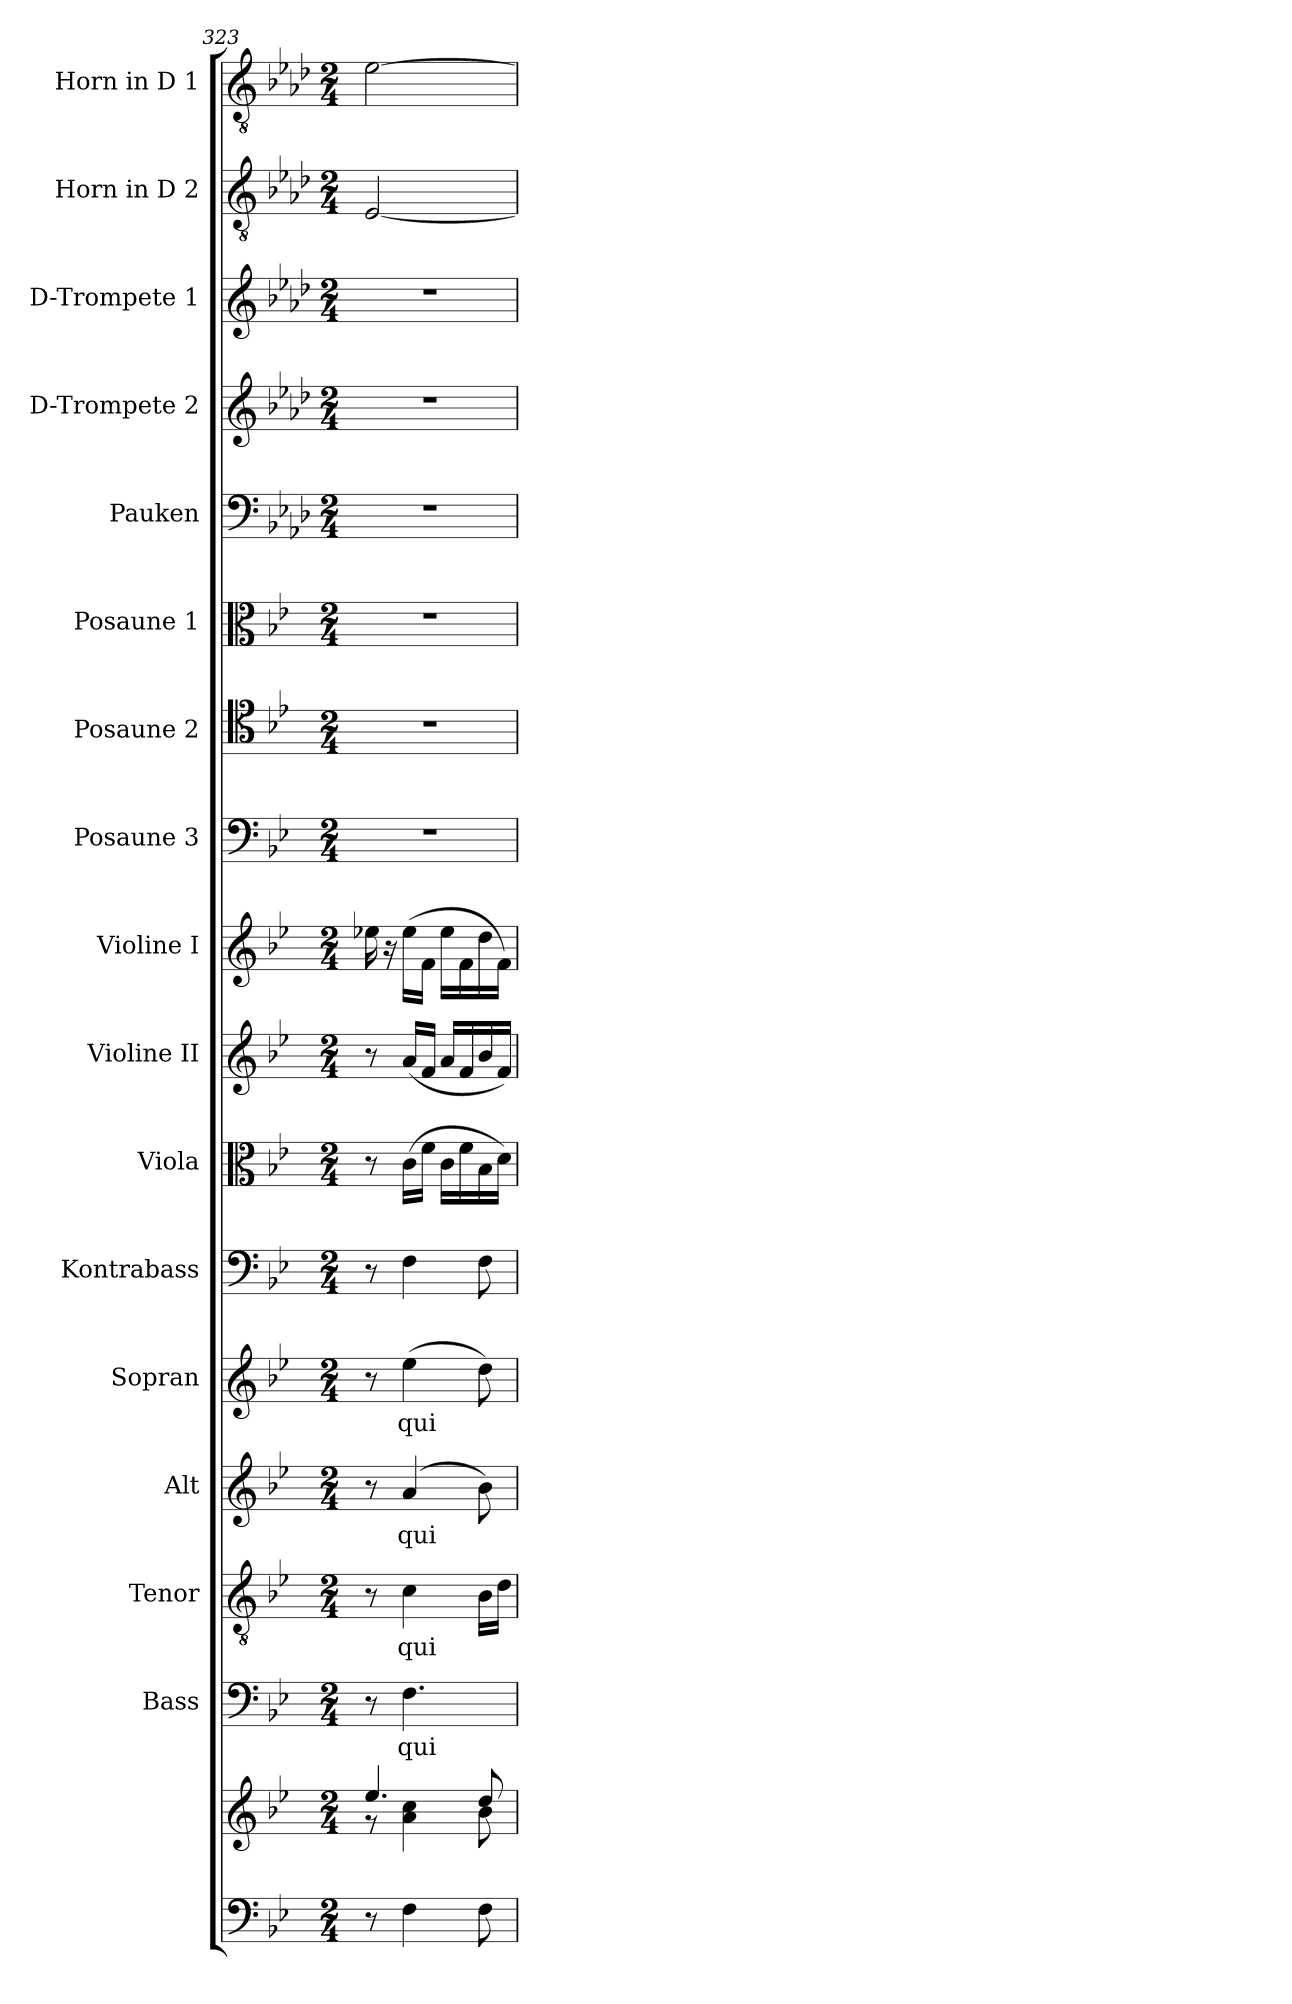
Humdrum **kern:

**kern	**kern	**kern	**text	**kern	**text	**kern	**text	**kern	**text	**kern	**kern	**kern	**kern	**kern	**kern	**kern	**kern	**kern	**kern	**kern	**kern
*part17	*part17	*part16	*part16	*part15	*part15	*part14	*part14	*part13	*part13	*part12	*part11	*part10	*part9	*part8	*part7	*part6	*part5	*part4	*part3	*part2	*part1
*staff18	*staff17	*staff16	*staff16	*staff15	*staff15	*staff14	*staff14	*staff13	*staff13	*staff12	*staff11	*staff10	*staff9	*staff8	*staff7	*staff6	*staff5	*staff4	*staff3	*staff2	*staff1
*	*	*I"Bass	*	*I"Tenor	*	*I"Alt	*	*I"Sopran	*	*I"Kontrabass	*I"Viola	*I"Violine II	*I"Violine I	*I"Posaune 3	*I"Posaune 2	*I"Posaune 1	*I"Pauken	*I"D-Trompete 2	*I"D-Trompete 1	*I"Horn in D 2	*I"Horn in D 1
*	*	*I'B.	*	*I'T.	*	*I'A.	*	*I'S.	*	*I'Kb.	*I'Vla.	*I'Vl. II	*I'Vl. I	*I'Pos. 3	*I'Pos. 2	*I'Pos. 1	*I'Pk.	*I'D Trp. 2	*I'D Trp. 1	*I'Hrn. 2	*I'Hrn. 1
*clefF4	*clefG2	*clefF4	*	*clefGv2	*	*clefG2	*	*clefG2	*	*clefF4	*clefC3	*clefG2	*clefG2	*clefF4	*clefC4	*clefC3	*clefF4	*clefG2	*clefG2	*clefGv2	*clefGv2
*	*	*	*	*	*	*	*	*	*	*ITrd7c12	*	*	*	*	*	*	*ITrd-1c-2	*ITrd-1c-2	*ITrd-1c-2	*ITrd-1c-2	*ITrd-1c-2
*k[b-e-]	*k[b-e-]	*k[b-e-]	*	*k[b-e-]	*	*k[b-e-]	*	*k[b-e-]	*	*k[b-e-]	*k[b-e-]	*k[b-e-]	*k[b-e-]	*k[b-e-]	*k[b-e-]	*k[b-e-]	*k[b-e-]	*k[b-e-]	*k[b-e-]	*k[b-e-]	*k[b-e-]
*B-:	*B-:	*B-:	*	*B-:	*	*B-:	*	*B-:	*	*B-:	*B-:	*B-:	*B-:	*B-:	*B-:	*B-:	*B-:	*B-:	*B-:	*B-:	*B-:
*M2/4	*M2/4	*M2/4	*	*M2/4	*	*M2/4	*	*M2/4	*	*M2/4	*M2/4	*M2/4	*M2/4	*M2/4	*M2/4	*M2/4	*M2/4	*M2/4	*M2/4	*M2/4	*M2/4
=323	=323	=323	=323	=323	=323	=323	=323	=323	=323	=323	=323	=323	=323	=323	=323	=323	=323	=323	=323	=323	=323
*	*^	*	*	*	*	*	*	*	*	*	*	*	*	*	*	*	*	*	*	*	*
8r	4.ee-/	8rg	8r	.	8r	.	8r	.	8r	.	8r	8r	8r	16ee-X\	2r	2r	2r	2r	2r	2r	[2F/	[2f\
.	.	.	.	.	.	.	.	.	.	.	.	.	.	16r	.	.	.	.	.	.	.	.
!	!	!	!	!LO:LY:b	!	!LO:LY:b	!	!LO:LY:b	!	!LO:LY:b	!	!	!	!	!	!	!	!	!	!	!	!
4F\	.	4a\ 4cc\	4.F\	qui	4c\	qui	(4a/	qui	(>4ee-\	qui	4FF\	(>16c\LL	(<16a/LL	(>16ee-\LL	.	.	.	.	.	.	.	.
.	.	.	.	.	.	.	.	.	.	.	.	16f\JJ	16f/JJ	16f\JJ	.	.	.	.	.	.	.	.
.	.	.	.	.	.	.	.	.	.	.	.	16c\LL	16a/LL	16ee-\LL	.	.	.	.	.	.	.	.
.	.	.	.	.	.	.	.	.	.	.	.	16f\	16f/	16f\	.	.	.	.	.	.	.	.
8F\	8dd/	8b-\	.	.	16B-\LL	.	8b-\)	.	8dd\)	.	8FF\	16B-\	16b-/	16dd\	.	.	.	.	.	.	.	.
.	.	.	.	.	16d\JJ	.	.	.	.	.	.	16d\JJ)	16f/JJ)	16f\JJ)	.	.	.	.	.	.	.	.
*	*v	*v	*	*	*	*	*	*	*	*	*	*	*	*	*	*	*	*	*	*	*	*
=	=	=	=	=	=	=	=	=	=	=	=	=	=	=	=	=	=	=	=	=	=
*-	*-	*-	*-	*-	*-	*-	*-	*-	*-	*-	*-	*-	*-	*-	*-	*-	*-	*-	*-	*-	*-
